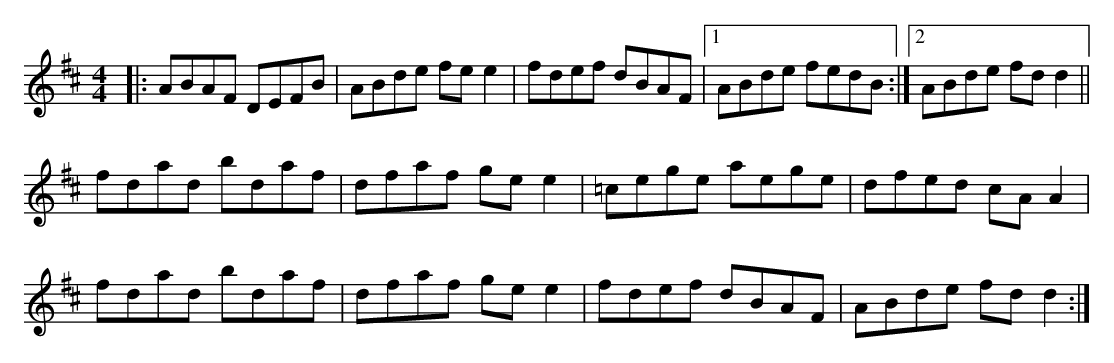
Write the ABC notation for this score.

X:1
M:4/4
K:D
|:ABAF DEFB|ABde fe e2|fdef dBAF|1 ABde fedB:|2 ABde fd d2||
fdad bdaf|dfaf ge e2|=cege aege|dfed cA A2|
fdad bdaf|dfaf ge e2|fdef dBAF|ABde fd d2:|
